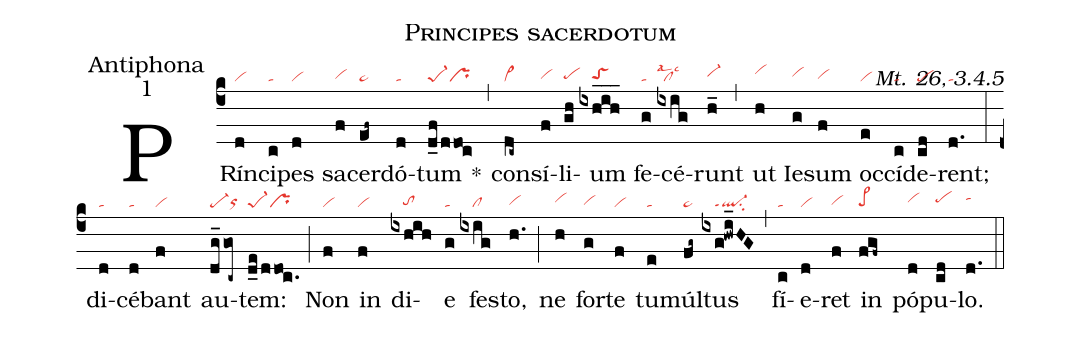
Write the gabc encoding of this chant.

name:Principes sacerdotum;
office-part:Antiphona;
mode:1;
commentary:Mt. 26, 3.4.5;
nabc-lines:1;
%%
(c4)
PRín(d|vi)ci(c|ta)pes(d|vi) sa(f|vihg)cer(ef~|ta>)dó(d|ta)tum(d_f/ddo!c|pe-1pr) *(,)
con(dc~|vi>)sí(f|vihg)li(gh|pehg)um(ixhih___|////toShg) fe(g|ta)cé(ixig|cllsal2lsc2)runt(h_|vi-hh) (,)
ut(h|vihi) Ie(g|vihh)sum(f|vihg) oc(e|vi)cí(c|ta)de(cd|pe)rent;(d.|ta) (:)
di(d|ta)cé(d|ta)bant(f|vi) au(dg_/goc~|pe-orhg)tem:(d_e/ddo!c.|pe-1pr) (;)
Non(f|vi) in(f|vi) di(ixhih|////tohg)e(g|ta) fes(ixig|////cl)to,(h.|vihg) (;)
ne(h|vihh) for(g|vihg)te(f|vi) tu(e|ta)múl(fg~|ta>)tus(ixg!hwi_HG|////ql-ppt1su2) (,)
fí(c|ta)e(d|vi)ret(f|vihg) in(fgf~|pe>hg) pó(d|vihh)pu(cd|pehh)lo.(d.|tahi) (::)
